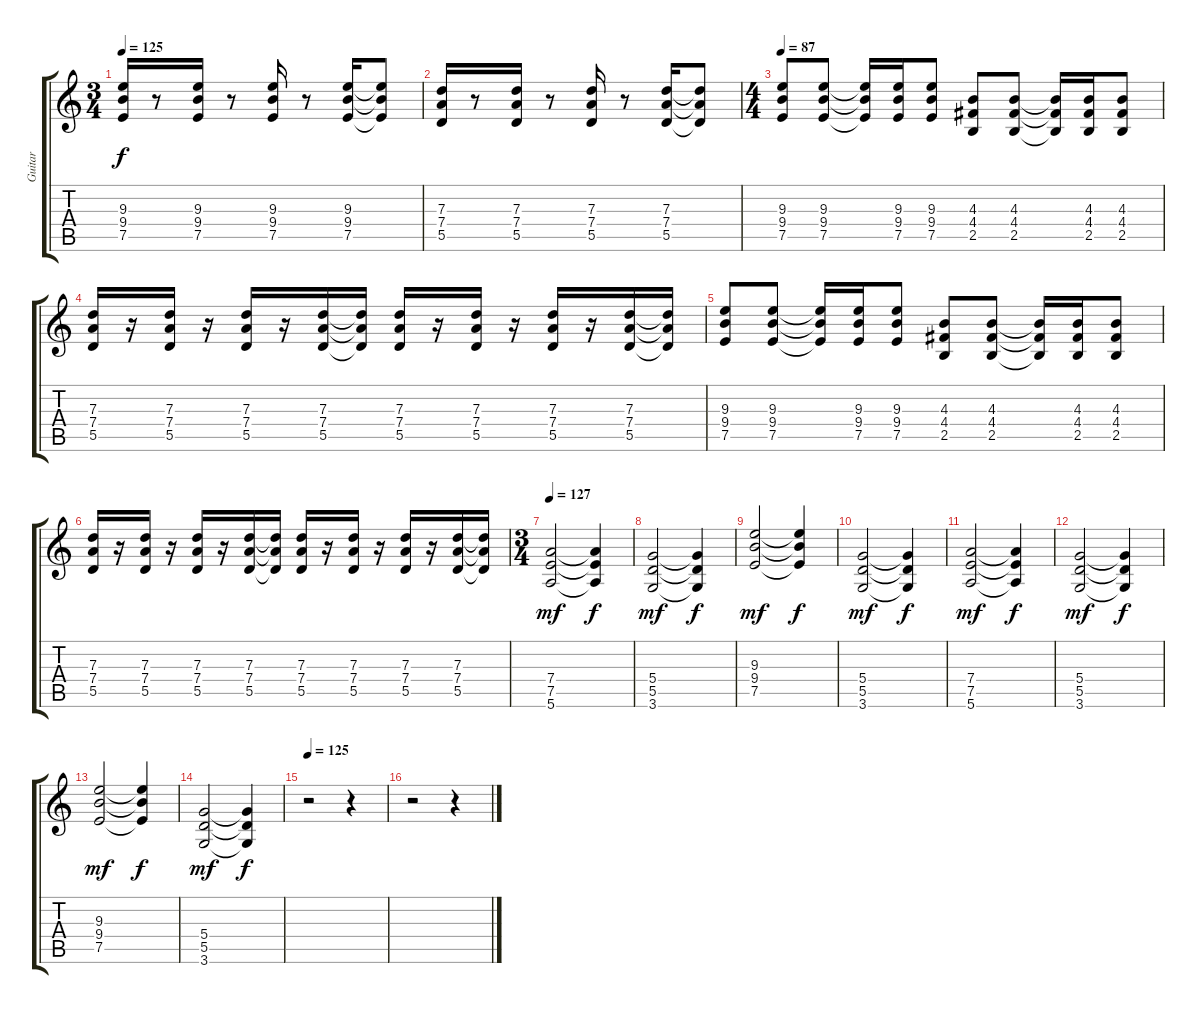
\track ("Guitar" "Guitar") {instrument overdrivenguitar}
\staff {score tabs}
\tuning (E4 B3 G3 D3 A2 E2) {hide}
\ts (3 4)
\tempo 125
\clef g2
\ks c
(9.3 9.4 7.5).16{dy f} r.8 (9.3 9.4 7.5).16 r.8 (9.3 9.4 7.5).16 r.8 (9.3 9.4 7.5).16 (9.3{t} 9.4{t} 7.5{t}).8 |
(7.3 7.4 5.5).16 r.8 (7.3 7.4 5.5).16 r.8 (7.3 7.4 5.5).16 r.8 (7.3 7.4 5.5).16 (7.3{t} 7.4{t} 5.5{t}).8 |
\ts (4 4)
\tempo 87
(9.3 9.4 7.5).8 (9.3 9.4 7.5).8 (9.3{t} 9.4{t} 7.5{t}).16 (9.3 9.4 7.5).16 (9.3 9.4 7.5).8 (4.3 4.4 2.5).8 (4.3 4.4 2.5).8 (4.3{t} 4.4{t} 2.5{t}).16 (4.3 4.4 2.5).16 (4.3 4.4 2.5).8 |
(7.3 7.4 5.5).16 r.16 (7.3 7.4 5.5).16 r.16 (7.3 7.4 5.5).16 r.16 (7.3 7.4 5.5).16 (7.3{t} 7.4{t} 5.5{t}).16 (7.3 7.4 5.5).16 r.16 (7.3 7.4 5.5).16 r.16 (7.3 7.4 5.5).16 r.16 (7.3 7.4 5.5).16 (7.3{t} 7.4{t} 5.5{t}).16 |
(9.3 9.4 7.5).8 (9.3 9.4 7.5).8 (9.3{t} 9.4{t} 7.5{t}).16 (9.3 9.4 7.5).16 (9.3 9.4 7.5).8 (4.3 4.4 2.5).8 (4.3 4.4 2.5).8 (4.3{t} 4.4{t} 2.5{t}).16 (4.3 4.4 2.5).16 (4.3 4.4 2.5).8 |
(7.3 7.4 5.5).16 r.16 (7.3 7.4 5.5).16 r.16 (7.3 7.4 5.5).16 r.16 (7.3 7.4 5.5).16 (7.3{t} 7.4{t} 5.5{t}).16 (7.3 7.4 5.5).16 r.16 (7.3 7.4 5.5).16 r.16 (7.3 7.4 5.5).16 r.16 (7.3 7.4 5.5).16 (7.3{t} 7.4{t} 5.5{t}).16 |
\ts (3 4)
\tempo 127
(7.4 7.5 5.6).2{dy mf} (7.4{t} 7.5{t} 5.6{t}).4{dy f} |
(5.4 5.5 3.6).2{dy mf} (5.4{t} 5.5{t} 3.6{t}).4{dy f} |
(9.3 9.4 7.5).2{dy mf} (9.3{t} 9.4{t} 7.5{t}).4{dy f} |
(5.4 5.5 3.6).2{dy mf} (5.4{t} 5.5{t} 3.6{t}).4{dy f} |
(7.4 7.5 5.6).2{dy mf} (7.4{t} 7.5{t} 5.6{t}).4{dy f} |
(5.4 5.5 3.6).2{dy mf} (5.4{t} 5.5{t} 3.6{t}).4{dy f} |
(9.3 9.4 7.5).2{dy mf} (9.3{t} 9.4{t} 7.5{t}).4{dy f} |
(5.4 5.5 3.6).2{dy mf} (5.4{t} 5.5{t} 3.6{t}).4{dy f} |
\tempo 125
r.2 r.4 |
r.2 r.4
